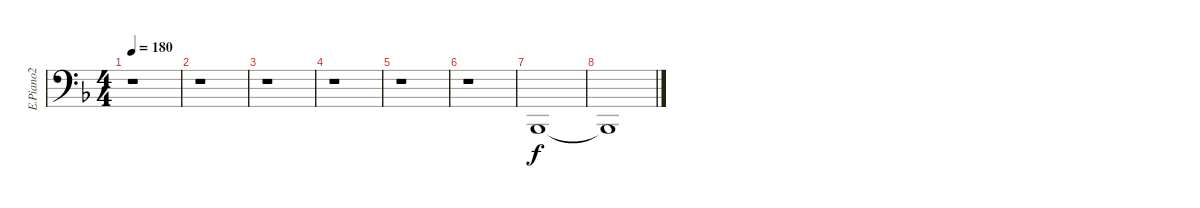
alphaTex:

\track ("E.Piano2" "E.Piano2") {instrument electricgrandpiano}
\staff {score}
\tuning (G2 D2 A1 E1 B0) {hide}
\ts (4 4)
\tempo 180
\clef f4
\ks f
r.1{dy f} |
r.1 |
r.1 |
r.1 |
r.1 |
r.1 |
1.3.1 |
1.3{t}.1
